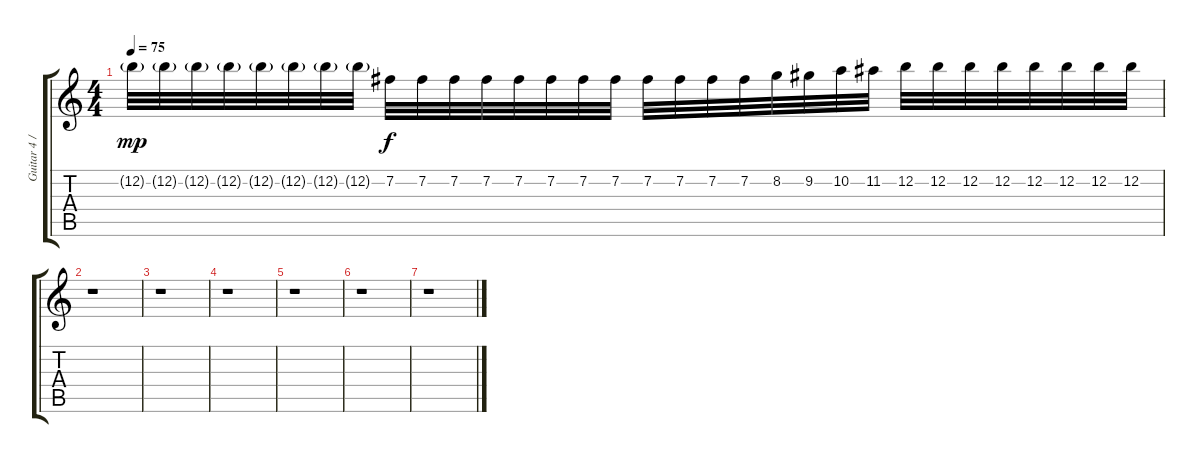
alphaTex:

\track ("Guitar 4 / Backup" "Guitar 4 /") {instrument acousticguitarsteel}
\staff {score tabs}
\tuning (E4 B3 G3 D3 A2 E2) {hide}
\ts (4 4)
\tempo 75
\clef g2
\ks c
12.2{g}.32{dy mp} 12.2{g}.32 12.2{g}.32 12.2{g}.32 12.2{g}.32 12.2{g}.32 12.2{g}.32 12.2{g}.32 7.2.32{dy f volume 8} 7.2.32 7.2.32 7.2.32 7.2.32 7.2.32 7.2.32 7.2.32 7.2.32 7.2.32 7.2.32 7.2.32 8.2.32 9.2.32 10.2.32 11.2.32 12.2.32 12.2.32 12.2.32{volume 0} 12.2.32 12.2.32 12.2.32 12.2.32 12.2.32 |
r.1 |
r.1 |
r.1 |
r.1 |
r.1 |
r.1
